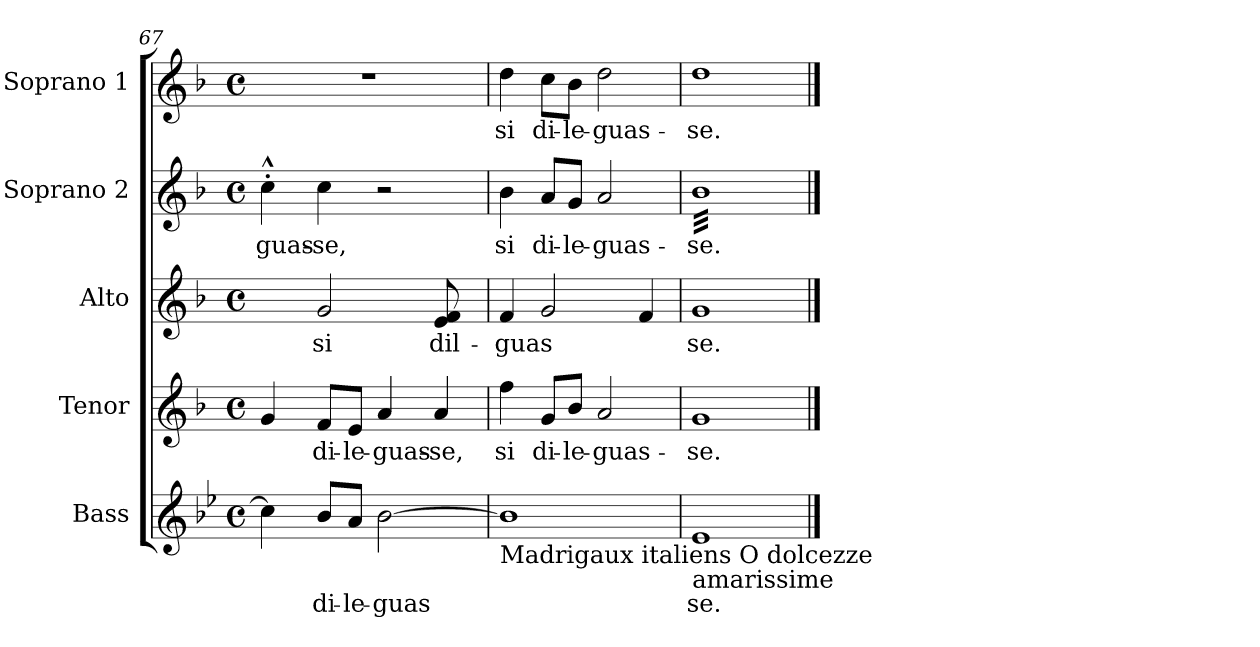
**kern	**text	**kern	**text	**kern	**text	**kern	**text	**kern	**text
*part5	*part5	*part4	*part4	*part3	*part3	*part2	*part2	*part1	*part1
*staff5	*staff5	*staff4	*staff4	*staff3	*staff3	*staff2	*staff2	*staff1	*staff1
*I"Bass	*	*I"Tenor	*	*I"Alto	*	*I"Soprano 2	*	*I"Soprano 1	*
*k[b-e-]	*	*k[b-]	*	*k[b-]	*	*k[b-]	*	*k[b-]	*
*B-:	*	*F:	*	*F:	*	*F:	*	*F:	*
*M4/4	*	*M4/4	*	*M4/4	*	*M4/4	*	*M4/4	*
*met(c)	*	*met(c)	*	*met(c)	*	*met(c)	*	*met(c)	*
=67	=67	=67	=67	=67	=67	=67	=67	=67	=67
!	!LO:LY:b:rj	!	!LO:LY:b:rj	!	!	!	!LO:LY:b:rj	!	!
4cc\]	.	4g/	.	4ryy	.	4cc^^<'<\	-guas-	1r	.
!	!LO:LY:b:rj	!	!LO:LY:b:rj	!	!LO:LY:b:rj	!	!LO:LY:b:rj	!	!
8b-/L	di-	8f/L	di-	2g/	si	4cc\	-se,	.	.
!	!LO:LY:b:rj	!	!LO:LY:b:rj	!	!	!	!	!	!
8a/J	-le-	8e/J	-le-	.	.	.	.	.	.
!	!LO:LY:b:rj	!	!LO:LY:b:rj	!	!	!	!	!	!
[>2b-\	-guas-	4a/	-guas-	.	.	2r	.	.	.
!	!	!	!LO:LY:b:rj	!	!LO:LY:b:rj	!	!	!	!
.	.	4a/	-se,	8f/ 8e/	dil-	.	.	.	.
.	.	.	.	8ryy	.	.	.	.	.
=68	=68	=68	=68	=68	=68	=68	=68	=68	=68
!LO:TX:b:t=Madrigaux italiens O dolcezze	!	!	!	!	!	!	!	!	!
!	!LO:LY:b:rj	!	!LO:LY:b:rj	!	!LO:LY:b:rj	!	!LO:LY:b:rj	!	!LO:LY:b:rj
1b-]	--	4ff\	si	4f/	-guas-	4b-\	si	4dd\	si
!	!	!	!LO:LY:b:rj	!	!LO:LY:b:rj	!	!LO:LY:b:rj	!	!LO:LY:b:rj
.	.	8g/L	di-	2g/	--	8a/L	di-	8cc\L	di-
!	!	!	!LO:LY:b:rj	!	!	!	!LO:LY:b:rj	!	!LO:LY:b:rj
.	.	8b-/J	-le-	.	.	8g/J	-le-	8b-\J	-le-
!	!	!	!LO:LY:b:rj	!	!	!	!LO:LY:b:rj	!	!LO:LY:b:rj
.	.	2a/	-guas-	.	.	2a/	-guas-	2dd\	-guas-
!	!	!	!	!	!LO:LY:b:rj	!	!	!	!
.	.	.	.	4f/	--	.	.	.	.
=69	=69	=69	=69	=69	=69	=69	=69	=69	=69
!LO:TX:b:t=amarissime	!	!	!	!	!	!	!	!	!
!	!LO:LY:b:rj	!	!LO:LY:b:rj	!	!LO:LY:b:rj	!	!LO:LY:b:rj	!	!LO:LY:b:rj
*	*	*	*	*	*	*tremolo	*	*	*
1e-	-se.	1g	-se.	1g	-se.	32b-LLL	-se.	1dd	-se.
.	.	.	.	.	.	32b-	.	.	.
.	.	.	.	.	.	32b-	.	.	.
.	.	.	.	.	.	32b-	.	.	.
.	.	.	.	.	.	32b-	.	.	.
.	.	.	.	.	.	32b-	.	.	.
.	.	.	.	.	.	32b-	.	.	.
.	.	.	.	.	.	32b-	.	.	.
.	.	.	.	.	.	32b-	.	.	.
.	.	.	.	.	.	32b-	.	.	.
.	.	.	.	.	.	32b-	.	.	.
.	.	.	.	.	.	32b-	.	.	.
.	.	.	.	.	.	32b-	.	.	.
.	.	.	.	.	.	32b-	.	.	.
.	.	.	.	.	.	32b-	.	.	.
.	.	.	.	.	.	32b-	.	.	.
.	.	.	.	.	.	32b-	.	.	.
.	.	.	.	.	.	32b-	.	.	.
.	.	.	.	.	.	32b-	.	.	.
.	.	.	.	.	.	32b-	.	.	.
.	.	.	.	.	.	32b-	.	.	.
.	.	.	.	.	.	32b-	.	.	.
.	.	.	.	.	.	32b-	.	.	.
.	.	.	.	.	.	32b-	.	.	.
.	.	.	.	.	.	32b-	.	.	.
.	.	.	.	.	.	32b-	.	.	.
.	.	.	.	.	.	32b-	.	.	.
.	.	.	.	.	.	32b-	.	.	.
.	.	.	.	.	.	32b-	.	.	.
.	.	.	.	.	.	32b-	.	.	.
.	.	.	.	.	.	32b-	.	.	.
.	.	.	.	.	.	32b-JJJ	.	.	.
*	*	*	*	*	*	*Xtremolo	*	*	*
==	==	==	==	==	==	==	==	==	==
*-	*-	*-	*-	*-	*-	*-	*-	*-	*-
